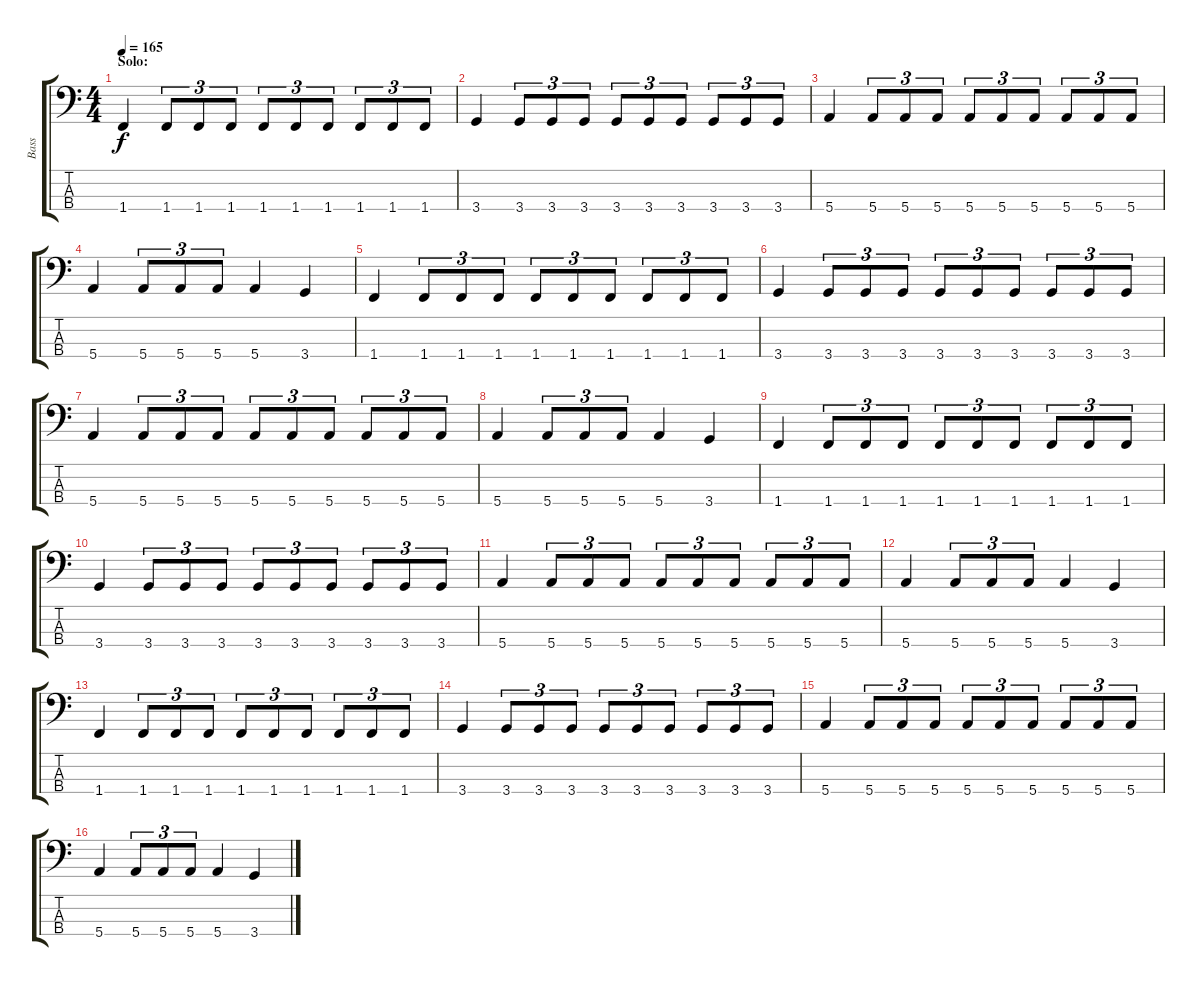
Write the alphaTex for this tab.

\track ("Bass" "Bass") {instrument electricbassfinger}
\staff {score tabs}
\tuning (G2 D2 A1 E1) {hide}
\ts (4 4)
\section ("" "Solo:")
\tempo 165
\clef f4
\ks c
1.4.4{dy f} 1.4.8{tu (3 2)} 1.4.8{tu (3 2)} 1.4.8{tu (3 2)} 1.4.8{tu (3 2)} 1.4.8{tu (3 2)} 1.4.8{tu (3 2)} 1.4.8{tu (3 2)} 1.4.8{tu (3 2)} 1.4.8{tu (3 2)} |
3.4.4 3.4.8{tu (3 2)} 3.4.8{tu (3 2)} 3.4.8{tu (3 2)} 3.4.8{tu (3 2)} 3.4.8{tu (3 2)} 3.4.8{tu (3 2)} 3.4.8{tu (3 2)} 3.4.8{tu (3 2)} 3.4.8{tu (3 2)} |
5.4.4 5.4.8{tu (3 2)} 5.4.8{tu (3 2)} 5.4.8{tu (3 2)} 5.4.8{tu (3 2)} 5.4.8{tu (3 2)} 5.4.8{tu (3 2)} 5.4.8{tu (3 2)} 5.4.8{tu (3 2)} 5.4.8{tu (3 2)} |
5.4.4 5.4.8{tu (3 2)} 5.4.8{tu (3 2)} 5.4.8{tu (3 2)} 5.4.4 3.4.4 |
1.4.4 1.4.8{tu (3 2)} 1.4.8{tu (3 2)} 1.4.8{tu (3 2)} 1.4.8{tu (3 2)} 1.4.8{tu (3 2)} 1.4.8{tu (3 2)} 1.4.8{tu (3 2)} 1.4.8{tu (3 2)} 1.4.8{tu (3 2)} |
3.4.4 3.4.8{tu (3 2)} 3.4.8{tu (3 2)} 3.4.8{tu (3 2)} 3.4.8{tu (3 2)} 3.4.8{tu (3 2)} 3.4.8{tu (3 2)} 3.4.8{tu (3 2)} 3.4.8{tu (3 2)} 3.4.8{tu (3 2)} |
5.4.4 5.4.8{tu (3 2)} 5.4.8{tu (3 2)} 5.4.8{tu (3 2)} 5.4.8{tu (3 2)} 5.4.8{tu (3 2)} 5.4.8{tu (3 2)} 5.4.8{tu (3 2)} 5.4.8{tu (3 2)} 5.4.8{tu (3 2)} |
5.4.4 5.4.8{tu (3 2)} 5.4.8{tu (3 2)} 5.4.8{tu (3 2)} 5.4.4 3.4.4 |
1.4.4 1.4.8{tu (3 2)} 1.4.8{tu (3 2)} 1.4.8{tu (3 2)} 1.4.8{tu (3 2)} 1.4.8{tu (3 2)} 1.4.8{tu (3 2)} 1.4.8{tu (3 2)} 1.4.8{tu (3 2)} 1.4.8{tu (3 2)} |
3.4.4 3.4.8{tu (3 2)} 3.4.8{tu (3 2)} 3.4.8{tu (3 2)} 3.4.8{tu (3 2)} 3.4.8{tu (3 2)} 3.4.8{tu (3 2)} 3.4.8{tu (3 2)} 3.4.8{tu (3 2)} 3.4.8{tu (3 2)} |
5.4.4 5.4.8{tu (3 2)} 5.4.8{tu (3 2)} 5.4.8{tu (3 2)} 5.4.8{tu (3 2)} 5.4.8{tu (3 2)} 5.4.8{tu (3 2)} 5.4.8{tu (3 2)} 5.4.8{tu (3 2)} 5.4.8{tu (3 2)} |
5.4.4 5.4.8{tu (3 2)} 5.4.8{tu (3 2)} 5.4.8{tu (3 2)} 5.4.4 3.4.4 |
1.4.4 1.4.8{tu (3 2)} 1.4.8{tu (3 2)} 1.4.8{tu (3 2)} 1.4.8{tu (3 2)} 1.4.8{tu (3 2)} 1.4.8{tu (3 2)} 1.4.8{tu (3 2)} 1.4.8{tu (3 2)} 1.4.8{tu (3 2)} |
3.4.4 3.4.8{tu (3 2)} 3.4.8{tu (3 2)} 3.4.8{tu (3 2)} 3.4.8{tu (3 2)} 3.4.8{tu (3 2)} 3.4.8{tu (3 2)} 3.4.8{tu (3 2)} 3.4.8{tu (3 2)} 3.4.8{tu (3 2)} |
5.4.4 5.4.8{tu (3 2)} 5.4.8{tu (3 2)} 5.4.8{tu (3 2)} 5.4.8{tu (3 2)} 5.4.8{tu (3 2)} 5.4.8{tu (3 2)} 5.4.8{tu (3 2)} 5.4.8{tu (3 2)} 5.4.8{tu (3 2)} |
5.4.4 5.4.8{tu (3 2)} 5.4.8{tu (3 2)} 5.4.8{tu (3 2)} 5.4.4 3.4.4
